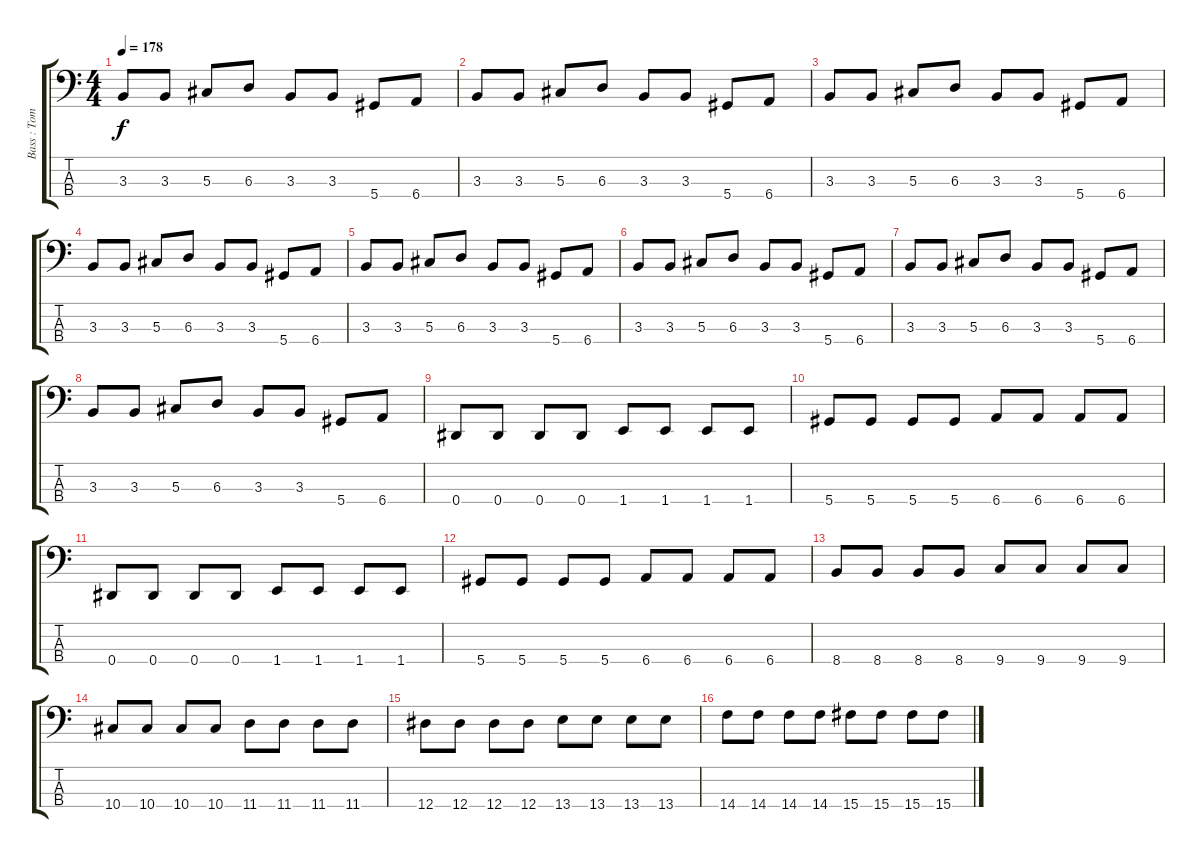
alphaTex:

\track ("Bass : Tom Araya" "Bass : Tom") {instrument electricbasspick}
\staff {score tabs}
\tuning (Gb2 Db2 Ab1 Eb1) {hide}
\ts (4 4)
\tempo 178
\clef f4
\ks c
3.3.8{dy f instrument electricbasspick} 3.3.8 5.3.8 6.3.8 3.3.8 3.3.8 5.4.8 6.4.8 |
3.3.8 3.3.8 5.3.8 6.3.8 3.3.8 3.3.8 5.4.8 6.4.8 |
3.3.8 3.3.8 5.3.8 6.3.8 3.3.8 3.3.8 5.4.8 6.4.8 |
3.3.8 3.3.8 5.3.8 6.3.8 3.3.8 3.3.8 5.4.8 6.4.8 |
3.3.8 3.3.8 5.3.8 6.3.8 3.3.8 3.3.8 5.4.8 6.4.8 |
3.3.8 3.3.8 5.3.8 6.3.8 3.3.8 3.3.8 5.4.8 6.4.8 |
3.3.8 3.3.8 5.3.8 6.3.8 3.3.8 3.3.8 5.4.8 6.4.8 |
3.3.8 3.3.8 5.3.8 6.3.8 3.3.8 3.3.8 5.4.8 6.4.8 |
0.4.8 0.4.8 0.4.8 0.4.8 1.4.8 1.4.8 1.4.8 1.4.8 |
5.4.8 5.4.8 5.4.8 5.4.8 6.4.8 6.4.8 6.4.8 6.4.8 |
0.4.8 0.4.8 0.4.8 0.4.8 1.4.8 1.4.8 1.4.8 1.4.8 |
5.4.8 5.4.8 5.4.8 5.4.8 6.4.8 6.4.8 6.4.8 6.4.8 |
8.4.8 8.4.8 8.4.8 8.4.8 9.4.8 9.4.8 9.4.8 9.4.8 |
10.4.8 10.4.8 10.4.8 10.4.8 11.4.8 11.4.8 11.4.8 11.4.8 |
12.4.8 12.4.8 12.4.8 12.4.8 13.4.8 13.4.8 13.4.8 13.4.8 |
14.4.8 14.4.8 14.4.8 14.4.8 15.4.8 15.4.8 15.4.8 15.4.8
